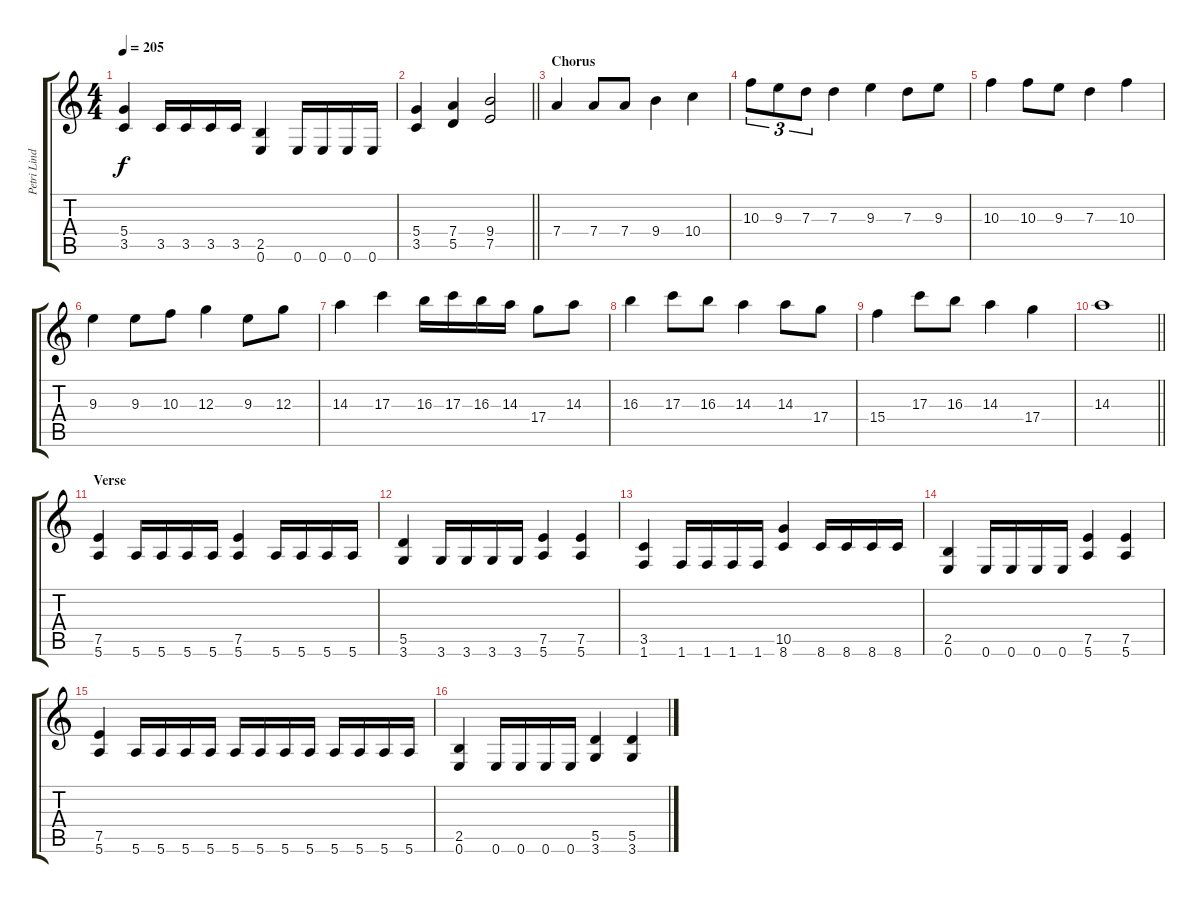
\track ("Petri Lindroos" "Petri Lind") {instrument distortionguitar}
\staff {score tabs}
\tuning (E4 B3 G3 D3 A2 E2) {hide}
\ts (4 4)
\tempo 205
\clef g2
\ks c
(5.4 3.5).4{dy f} 3.5.16 3.5.16 3.5.16 3.5.16 (2.5 0.6).4 0.6.16 0.6.16 0.6.16 0.6.16 |
\barLineRight lightlight
(5.4 3.5).4 (7.4 5.5).4 (9.4 7.5).2 |
\section ("" "Chorus")
7.4.4 7.4.8 7.4.8 9.4.4 10.4.4 |
10.3.8{tu (3 2)} 9.3.8{tu (3 2)} 7.3.8{tu (3 2)} 7.3.4 9.3.4 7.3.8 9.3.8 |
10.3.4 10.3.8 9.3.8 7.3.4 10.3.4 |
9.3.4 9.3.8 10.3.8 12.3.4 9.3.8 12.3.8 |
14.3.4 17.3.4 16.3.16 17.3.16 16.3.16 14.3.16 17.4.8 14.3.8 |
16.3.4 17.3.8 16.3.8 14.3.4 14.3.8 17.4.8 |
15.4.4 17.3.8 16.3.8 14.3.4 17.4.4 |
\barLineRight lightlight
14.3.1 |
\section ("" "Verse")
(7.5 5.6).4 5.6.16 5.6.16 5.6.16 5.6.16 (7.5 5.6).4 5.6.16 5.6.16 5.6.16 5.6.16 |
(5.5 3.6).4 3.6.16 3.6.16 3.6.16 3.6.16 (7.5 5.6).4 (7.5 5.6).4 |
(3.5 1.6).4 1.6.16 1.6.16 1.6.16 1.6.16 (10.5 8.6).4 8.6.16 8.6.16 8.6.16 8.6.16 |
(2.5 0.6).4 0.6.16 0.6.16 0.6.16 0.6.16 (7.5 5.6).4 (7.5 5.6).4 |
(7.5 5.6).4 5.6.16 5.6.16 5.6.16 5.6.16 5.6.16 5.6.16 5.6.16 5.6.16 5.6.16 5.6.16 5.6.16 5.6.16 |
(2.5 0.6).4 0.6.16 0.6.16 0.6.16 0.6.16 (5.5 3.6).4 (5.5 3.6).4
